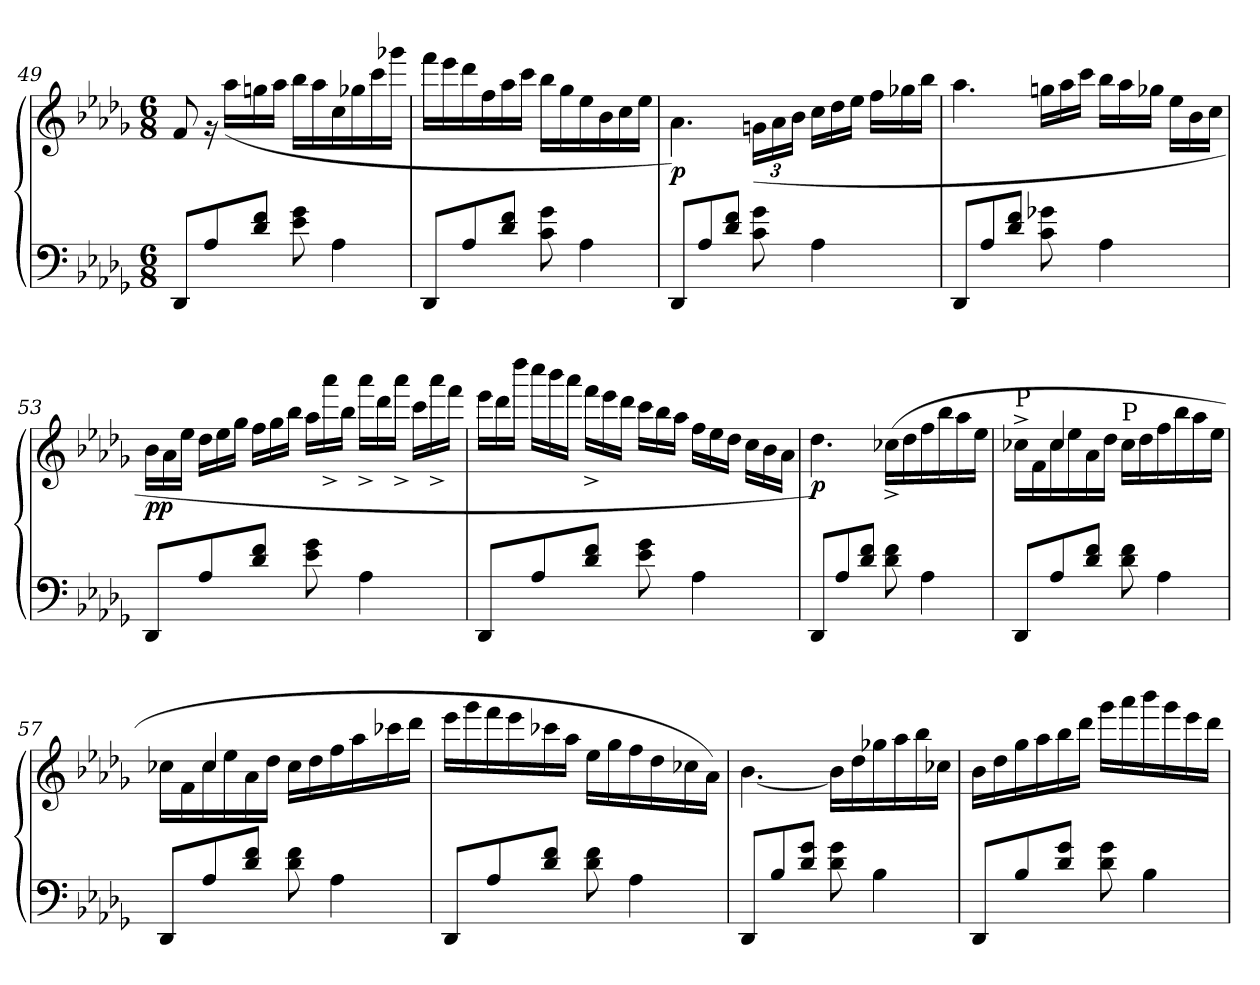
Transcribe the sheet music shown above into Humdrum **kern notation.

**kern	**kern	**dynam
*part1	*part1	*part1
*staff2	*staff1	*staff1/2
*clefF4	*clefG2	*
*k[b-e-a-d-g-]	*k[b-e-a-d-g-]	*
*D-:	*D-:	*
*M6/8	*M6/8	*
=49	=49	=49
*	*^	*
8DD-/L	2.ryy	8f/	.
8A-/	.	16r	.
.	.	(>16aa-\LL	.
8d-/ 8f/J	.	16ggn\	.
.	.	16aa-\JJ	.
8e-\ 8g-\	.	16bb-\LL	.
.	.	16aa-\	.
4A-\	.	16cc\	.
.	.	16gg-X\	.
.	.	16ccc\	.
.	.	16ggg-X\JJ	.
!!LO:LB:g=z	!!
=50	=50	=50	=50
8DD-/L	2.ryy	16fff\LL	.
.	.	16eee-\	.
8A-/	.	16ddd-\	.
.	.	16ff\	.
8d-/ 8f/J	.	16aa-\	.
.	.	16ccc\JJ	.
8c\ 8g-\	.	16bb-\LL	.
.	.	16gg-\	.
4A-\	.	16ee-\	.
.	.	16b-\	.
.	.	16cc\	.
.	.	16ee-\JJ	.
=51	=51	=51	=51
!	!	!	!LO:DY:b
8DD-/L	2.ryy	4.a-\)	p
8A-/	.	.	.
8d-/ 8f/J	.	.	.
*	*	*Xbrackettup	*
8c\ 8g-\	.	(>24gn\LL	.
.	.	24a-\	.
.	.	24b-\JJ	.
*	*	*Xtuplet	*
4A-\	.	24cc\LL	.
.	.	24dd-\	.
.	.	24ee-\JJ	.
.	.	24ff\LL	.
.	.	24gg-X\	.
.	.	24bb-\JJ	.
=52	=52	=52	=52
8DD-/L	2.ryy	4.aa-\	.
8A-/	.	.	.
8d-/ 8f/J	.	.	.
8c\ 8g-X\	.	24ggn\LL	.
.	.	24aa-\	.
.	.	24ccc\JJ	.
4A-\	.	24bb-\LL	.
.	.	24aa-\	.
.	.	24gg-X\JJ	.
.	.	24ee-\LL	.
.	.	24b-\	.
.	.	24cc\JJ	.
!!LO:LB:g=z	!!
=53	=53	=53	=53
!	!	!	!LO:DY:b
8DD-/L	2.ryy	24b-\LL	pp
.	.	24a-\	.
.	.	24ee-\JJ	.
8A-/	.	24dd-\LL	.
.	.	24ee-\	.
.	.	24gg-\JJ	.
8d-/ 8f/J	.	24ff\LL	.
.	.	24gg-\	.
.	.	24bb-\JJ	.
8e-\ 8g-\	.	24aa-\LL	.
.	.	24aaa-^\	.
.	.	24bb-\JJ	.
4A-\	.	24aaa-^\LL	.
.	.	24ddd-\	.
.	.	24aaa-^\JJ	.
.	.	24ccc\LL	.
.	.	24aaa-^\	.
.	.	24fff\JJ	.
=54	=54	=54	=54
8DD-/L	2.ryy	24eee-\LL	.
.	.	24ddd-\	.
.	.	24dddd-\JJ	.
8A-/	.	24cccc\LL	.
.	.	24bbb-\	.
.	.	24aaa-\JJ	.
8d-/ 8f/J	.	24fff^\LL	.
.	.	24eee-\	.
.	.	24ddd-\JJ	.
8e-\ 8g-\	.	24ccc\LL	.
.	.	24bb-\	.
.	.	24aa-\JJ	.
4A-\	.	24ff\LL	.
.	.	24ee-\	.
.	.	24dd-\JJ	.
.	.	24cc\LL	.
.	.	24b-\	.
.	.	24a-\JJ	.
!!LO:PB:g=z	!!
=55	=55	=55	=55
!	!	!	!LO:DY:b
8DD-/L	2.ryy	4.dd-\)	p
8A-/	.	.	.
8d-/ 8f/J	.	.	.
8d-\ 8f\	.	(>16cc-X^\LL	.
.	.	16dd-\	.
4A-\	.	16ff\	.
.	.	16bb-\	.
.	.	16aa-\	.
.	.	16ee-\JJ	.
=56	=56	=56	=56
!	!LO:TX:a:t=P	!	!
8DD-/L	16cc-X^\LL	8ryy	.
.	16f\	.	.
8A-/	16cc-\	4cc-/	.
.	16ee-\	.	.
8d-/ 8f/J	16a-\	.	.
.	16dd-\JJ	.	.
!	!LO:TX:a:t=P	!	!
8d-\ 8f\	16cc-\LL	4.ryy	.
.	16dd-\	.	.
4A-\	16ff\	.	.
.	16bb-\	.	.
.	16aa-\	.	.
.	16ee-\JJ	.	.
=57	=57	=57	=57
8DD-/L	16cc-X\LL	8ryy	.
.	16f\	.	.
8A-/	16cc-\	4cc-/	.
.	16ee-\	.	.
8d-/ 8f/J	16a-\	.	.
.	16dd-\JJ	.	.
8d-\ 8f\	16cc-\LL	4.ryy	.
.	16dd-\	.	.
4A-\	16ff\	.	.
.	16aa-\	.	.
.	16ccc-X\	.	.
.	16ddd-\JJ	.	.
!!LO:LB:g=z	!!
=58	=58	=58	=58
8DD-/L	2.ryy	16eee-\LL	.
.	.	16ggg-\	.
8A-/	.	16fff\	.
.	.	16eee-\	.
8d-/ 8f/J	.	16ccc-X\	.
.	.	16aa-\JJ	.
8d-\ 8f\	.	16ee-\LL	.
.	.	16gg-\	.
4A-\	.	16ff\	.
.	.	16dd-\	.
.	.	16cc-X\	.
.	.	16a-\JJ)	.
=59	=59	=59	=59
8DD-/L	2.ryy	[4.b-\	.
8B-/	.	.	.
8d-/ 8g-/J	.	.	.
8d-\ 8g-\	.	16b-\LL]	.
.	.	16dd-\	.
4B-\	.	16gg-X\	.
.	.	16aa-\	.
.	.	16bb-\	.
.	.	16cc-X\JJ	.
=60	=60	=60	=60
8DD-/L	2.ryy	16b-\LL	.
.	.	16dd-\	.
8B-/	.	16gg-\	.
.	.	16aa-\	.
8d-/ 8g-/J	.	16bb-\	.
.	.	16ddd-\JJ	.
8d-\ 8g-\	.	16ggg-\LL	.
.	.	16aaa-\	.
4B-\	.	16bbb-\	.
.	.	16ggg-\	.
.	.	16eee-\	.
.	.	16ddd-\JJ	.
*	*v	*v	*
=	=	=
*-	*-	*-
